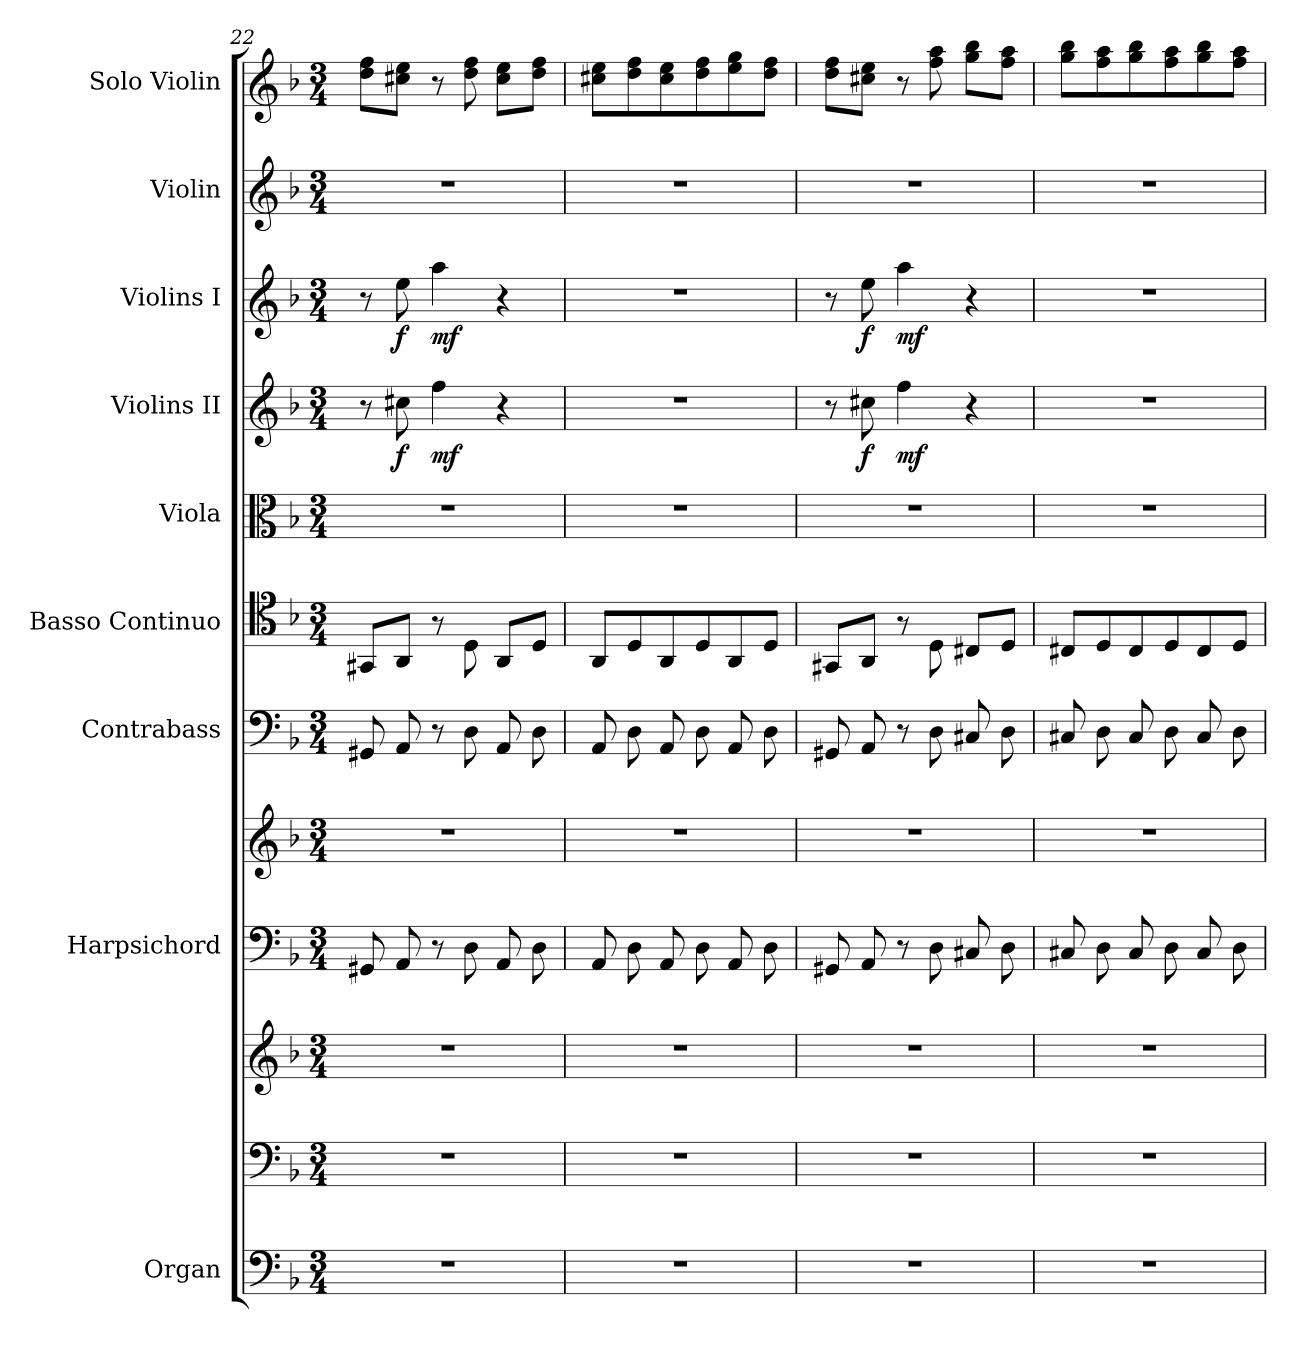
**kern	**kern	**kern	**kern	**kern	**kern	**kern	**kern	**kern	**dynam	**kern	**dynam	**kern	**kern
*part9	*part9	*part9	*part8	*part8	*part7	*part6	*part5	*part4	*part4	*part3	*part3	*part2	*part1
*staff12	*staff11	*staff10	*staff9	*staff8	*staff7	*staff6	*staff5	*staff4	*staff4	*staff3	*staff3	*staff2	*staff1
*I"Organ	*	*	*I"Harpsichord	*	*I"Contrabass	*I"Basso Continuo	*I"Viola	*I"Violins II	*	*I"Violins I	*	*I"Violin	*I"Solo Violin
*I'Org.	*	*	*I'Hch.	*	*I'Cb.	*I'B.C.	*I'Vla.	*I'Vlns. II	*	*I'Vlns. I	*	*I'Vln.	*I'Vln.
*clefF4	*clefF4	*clefG2	*clefF4	*clefG2	*clefF4	*clefC4	*clefC3	*clefG2	*	*clefG2	*	*clefG2	*clefG2
*	*	*	*	*	*ITrd7c12	*	*	*	*	*	*	*	*
*k[b-]	*k[b-]	*k[b-]	*k[b-]	*k[b-]	*k[b-]	*k[b-]	*k[b-]	*k[b-]	*	*k[b-]	*	*k[b-]	*k[b-]
*M3/4	*M3/4	*M3/4	*M3/4	*M3/4	*M3/4	*M3/4	*M3/4	*M3/4	*	*M3/4	*	*M3/4	*M3/4
=22	=22	=22	=22	=22	=22	=22	=22	=22	=22	=22	=22	=22	=22
2.r	2.r	2.r	8GG#X/	2.r	8GGG#X/	8GG#X/L	2.r	8r	.	8r	.	2.r	8dd\ 8ff\L
!	!	!	!	!	!	!	!	!	!LO:DY:b	!	!LO:DY:b	!	!
.	.	.	8AA/	.	8AAA/	8AA/J	.	8cc#X\	f	8ee\	f	.	8cc#X\ 8ee\J
!	!	!	!	!	!	!	!	!	!LO:DY:b	!	!LO:DY:b	!	!
.	.	.	8r	.	8r	8r	.	4ff\	mf	4aa\	mf	.	8r
.	.	.	8D\	.	8DD\	8D\	.	.	.	.	.	.	8dd\ 8ff\
.	.	.	8AA/	.	8AAA/	8AA/L	.	4r	.	4r	.	.	8cc#\ 8ee\L
.	.	.	8D\	.	8DD\	8D/J	.	.	.	.	.	.	8dd\ 8ff\J
=23	=23	=23	=23	=23	=23	=23	=23	=23	=23	=23	=23	=23	=23
2.r	2.r	2.r	8AA/	2.r	8AAA/	8AA/L	2.r	2.r	.	2.r	.	2.r	8cc#X\ 8ee\L
.	.	.	8D\	.	8DD\	8D/	.	.	.	.	.	.	8dd\ 8ff\
.	.	.	8AA/	.	8AAA/	8AA/	.	.	.	.	.	.	8cc#\ 8ee\
.	.	.	8D\	.	8DD\	8D/	.	.	.	.	.	.	8dd\ 8ff\
.	.	.	8AA/	.	8AAA/	8AA/	.	.	.	.	.	.	8ee\ 8gg\
.	.	.	8D\	.	8DD\	8D/J	.	.	.	.	.	.	8dd\ 8ff\J
!!LO:LB:g=z
=24	=24	=24	=24	=24	=24	=24	=24	=24	=24	=24	=24	=24	=24
2.r	2.r	2.r	8GG#X/	2.r	8GGG#X/	8GG#X/L	2.r	8r	.	8r	.	2.r	8dd\ 8ff\L
!	!	!	!	!	!	!	!	!	!LO:DY:b	!	!LO:DY:b	!	!
.	.	.	8AA/	.	8AAA/	8AA/J	.	8cc#X\	f	8ee\	f	.	8cc#X\ 8ee\J
!	!	!	!	!	!	!	!	!	!LO:DY:b	!	!LO:DY:b	!	!
.	.	.	8r	.	8r	8r	.	4ff\	mf	4aa\	mf	.	8r
.	.	.	8D\	.	8DD\	8D\	.	.	.	.	.	.	8ff\ 8aa\
.	.	.	8C#X/	.	8CC#X/	8C#X/L	.	4r	.	4r	.	.	8gg\ 8bb-\L
.	.	.	8D\	.	8DD\	8D/J	.	.	.	.	.	.	8ff\ 8aa\J
=25	=25	=25	=25	=25	=25	=25	=25	=25	=25	=25	=25	=25	=25
2.r	2.r	2.r	8C#X/	2.r	8CC#X/	8C#X/L	2.r	2.r	.	2.r	.	2.r	8gg\ 8bb-\L
.	.	.	8D\	.	8DD\	8D/	.	.	.	.	.	.	8ff\ 8aa\
.	.	.	8C#/	.	8CC#/	8C#/	.	.	.	.	.	.	8gg\ 8bb-\
.	.	.	8D\	.	8DD\	8D/	.	.	.	.	.	.	8ff\ 8aa\
.	.	.	8C#/	.	8CC#/	8C#/	.	.	.	.	.	.	8gg\ 8bb-\
.	.	.	8D\	.	8DD\	8D/J	.	.	.	.	.	.	8ff\ 8aa\J
=	=	=	=	=	=	=	=	=	=	=	=	=	=
*-	*-	*-	*-	*-	*-	*-	*-	*-	*-	*-	*-	*-	*-
